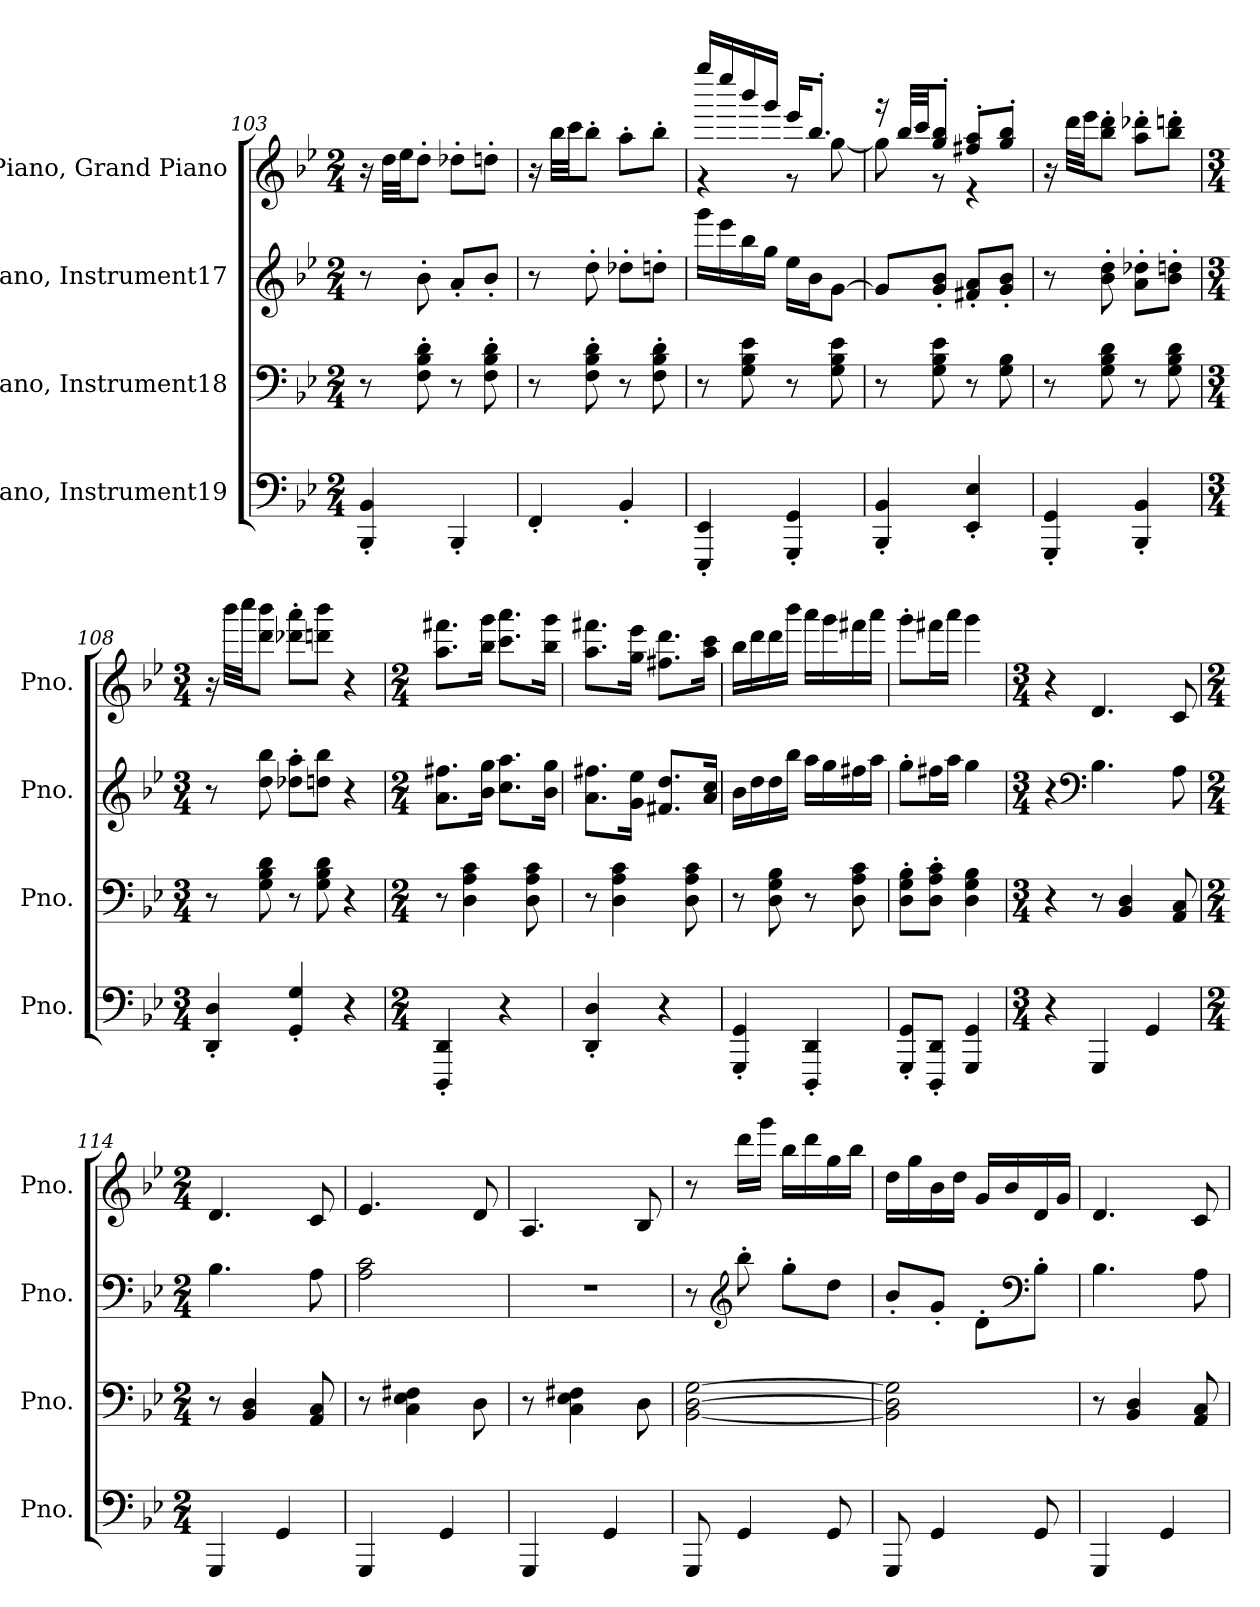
**kern	**kern	**kern	**kern
*part4	*part3	*part2	*part1
*staff4	*staff3	*staff2	*staff1
*I"Piano, Instrument19	*I"Piano, Instrument18	*I"Piano, Instrument17	*I"Piano, Grand Piano
*I'Pno.	*I'Pno.	*I'Pno.	*I'Pno.
*clefF4	*clefF4	*clefG2	*clefG2
*k[b-e-]	*k[b-e-]	*k[b-e-]	*k[b-e-]
*M2/4	*M2/4	*M2/4	*M2/4
=103	=103	=103	=103
4BBB-/' 4BB-/'	8r	8r	16r
.	.	.	32dd\LLL
.	.	.	32ee-\JJ
.	8F\' 8B-\' 8d\'	8b-'\	8dd'\J
4BBB-'/	8r	8a'/L	8dd-X'\L
.	8F\' 8B-\' 8d\'	8b-'/J	8ddn'\J
=104	=104	=104	=104
4FF'/	8r	8r	16r
.	.	.	32bb-\LLL
.	.	.	32ccc\JJ
.	8F\' 8B-\' 8d\'	8dd'\	8bb-'\J
4BB-'/	8r	8dd-X'\L	8aa'\L
.	8F\' 8B-\' 8d\'	8ddn'\J	8bb-'\J
=105	=105	=105	=105
*	*	*	*^
4EEE-/' 4EE-/'	8r	16ggg\LL	16gggg/LL	4r
.	.	16eee-\	16eeee-/	.
.	8G\ 8B-\ 8e-\	16bb-\	16bbb-/	.
.	.	16gg\JJ	16ggg/JJ	.
4GGG/' 4GG/'	8r	16ee-\LL	16eee-/KL	8r
.	.	16b-\J	8.bb-'/J	.
.	8G\ 8B-\ 8e-\	[8g\J	.	[8gg\
!!LO:PB:g=z	!!
=106	=106	=106	=106	=106
4BBB-/' 4BB-/'	8r	8g/L]	16r	8gg\]
.	.	.	32bb-/LLL	.
.	.	.	32ccc/JJ	.
.	8G\ 8B-\ 8e-\	8g/' 8b-/'J	8gg/' 8bb-/'J	8r
4EE-/' 4E-/'	8r	8f#X/' 8a/'L	8ff#X/' 8aa/'L	4r
.	8G\ 8B-\	8g/' 8b-/'J	8gg/' 8bb-/'J	.
*	*	*	*v	*v
=107	=107	=107	=107
4GGG/' 4GG/'	8r	8r	16r
.	.	.	32ddd\LLL
.	.	.	32eee-\JJ
*	*	*	*MM132
.	8G\ 8B-\ 8d\	8b-\' 8dd\'	8bb-\' 8ddd\'J
*	*	*	*MM124
4BBB-/' 4BB-/'	8r	8a\' 8dd-X\'L	8aa\' 8ddd-X\'L
*	*	*	*MM116
.	8G\ 8B-\ 8d\	8b-\' 8ddn\'J	8bb-\' 8dddn\'J
=108	=108	=108	=108
*M3/4	*M3/4	*M3/4	*M3/4
*	*	*	*MM108
4DD/' 4D/'	8r	8r	16r
.	.	.	32bbb-\LLL
.	.	.	32cccc\JJ
*	*	*	*MM100
.	8G\ 8B-\ 8d\	8dd\ 8bb-\	8ddd\ 8bbb-\J
*	*	*	*MM92
4GG/' 4G/'	8r	8dd-X\' 8aa\'L	8ddd-X\' 8aaa\'L
*	*	*	*MM84
.	8G\ 8B-\ 8d\	8ddn\ 8bb-\J	8dddn\ 8bbb-\J
*	*	*	*MM76
4r	4r	4r	4r
=109	=109	=109	=109
*M2/4	*M2/4	*M2/4	*M2/4
*	*	*	*MM160
4DDD/' 4DD/'	8r	8.a\ 8.ff#X\L	8.aa\ 8.fff#X\L
.	4D\ 4A\ 4c\	.	.
.	.	16b-\ 16gg\Jk	16bb-\ 16ggg\Jk
4r	.	8.cc\ 8.aa\L	8.ccc\ 8.aaa\L
.	8D\ 8A\ 8c\	.	.
.	.	16b-\ 16gg\Jk	16bb-\ 16ggg\Jk
=110	=110	=110	=110
4DD/' 4D/'	8r	8.a\ 8.ff#X\L	8.aa\ 8.fff#X\L
.	4D\ 4A\ 4c\	.	.
.	.	16g\ 16ee-\Jk	16gg\ 16eee-\Jk
4r	.	8.f#X/ 8.dd/L	8.ff#X\ 8.ddd\L
.	8D\ 8A\ 8c\	.	.
.	.	16a/ 16cc/Jk	16aa\ 16ccc\Jk
!!LO:LB:g=z
=111	=111	=111	=111
4GGG/' 4GG/'	8r	16b-\LL	16bb-\LL
.	.	16dd\	16ddd\
.	8D\ 8G\ 8B-\	16dd\	16ddd\
.	.	16bb-\JJ	16bbb-\JJ
4DDD/' 4DD/'	8r	16aa\LL	16aaa\LL
.	.	16gg\	16ggg\
.	8D\ 8A\ 8c\	16ff#X\	16fff#X\
.	.	16aa\JJ	16aaa\JJ
=112	=112	=112	=112
8GGG/' 8GG/'L	8D\' 8G\' 8B-\'L	8gg'\L	8ggg'\L
8DDD/' 8DD/'J	8D\' 8A\' 8c\'J	16ff#X\L	16fff#X\L
.	.	16aa\JJ	16aaa\JJ
4GGG/ 4GG/	4D\ 4G\ 4B-\	4gg\	4ggg\
=113	=113	=113	=113
*M3/4	*M3/4	*M3/4	*M3/4
4r	4r	4r	4r
*	*	*clefF4	*
*	*	*	*MM180
4GGG/	8r	4.B-\	4.d/
.	4BB-/ 4D/	.	.
4GG/	.	.	.
.	8AA/ 8C/	8A\	8c/
=114	=114	=114	=114
*M2/4	*M2/4	*M2/4	*M2/4
4GGG/	8r	4.B-\	4.d/
.	4BB-/ 4D/	.	.
4GG/	.	.	.
.	8AA/ 8C/	8A\	8c/
=115	=115	=115	=115
4GGG/	8r	2A\ 2c\	4.e-/
.	4C\ 4E-\ 4F#X\	.	.
4GG/	.	.	.
.	8D\	.	8d/
=116	=116	=116	=116
4GGG/	8r	2r	4.A/
.	4C\ 4E-\ 4F#X\	.	.
4GG/	.	.	.
.	8D\	.	8B-/
!!LO:LB:g=z
=117	=117	=117	=117
8GGG/	[2BB-\ [2D\ [2G\	8r	8r
*	*	*clefG2	*
4GG/	.	8bb-'\	16ddd\LL
.	.	.	16ggg\JJ
.	.	8gg'\L	16bb-\LL
.	.	.	16ddd\
8GG/	.	8dd\J	16gg\
.	.	.	16bb-\JJ
=118	=118	=118	=118
8GGG/	2BB-\] 2D\] 2G\]	8b-'/L	16dd\LL
.	.	.	16gg\
4GG/	.	8g'/J	16b-\
.	.	.	16dd\JJ
.	.	8d'\L	16g/LL
.	.	.	16b-/
*	*	*clefF4	*
8GG/	.	8B-'\J	16d/
.	.	.	16g/JJ
=119	=119	=119	=119
4GGG/	8r	4.B-\	4.d/
.	4BB-/ 4D/	.	.
4GG/	.	.	.
.	8AA/ 8C/	8A\	8c/
=	=	=	=
*-	*-	*-	*-
